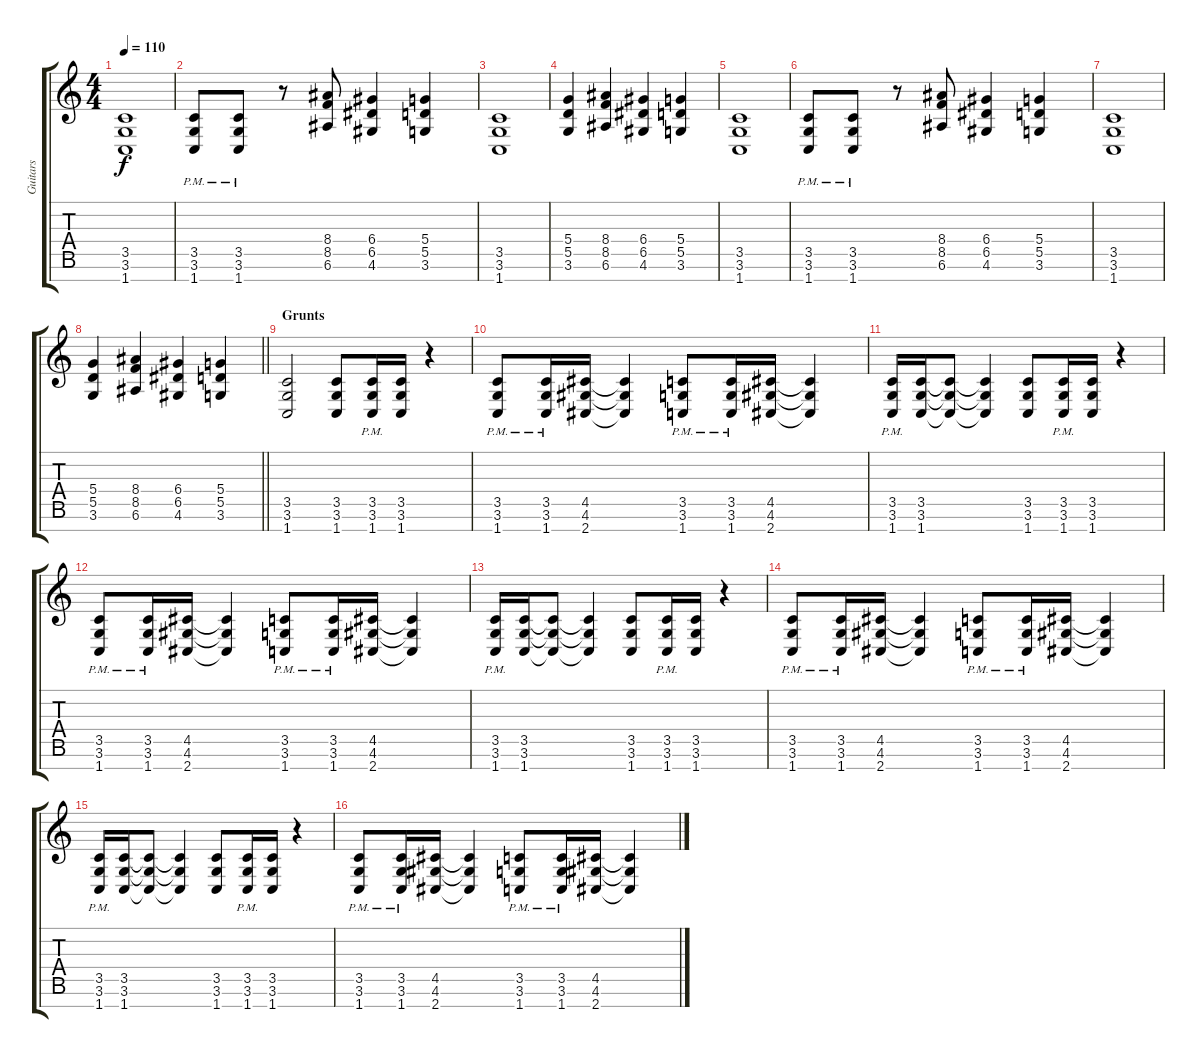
\track ("Guitars" "Guitars") {instrument distortionguitar}
\staff {score tabs}
\tuning (E4 B3 G3 D3 A2 E2 B1) {hide}
\ts (4 4)
\section ("" "")
\tempo 110
\clef g2
\ks c
(3.5 3.6 1.7).1{dy f instrument distortionguitar} |
(3.5{pm} 3.6{pm} 1.7{pm}).8 (3.5{pm} 3.6{pm} 1.7{pm}).8 r.8 (8.4 8.5 6.6).8 (6.4 6.5 4.6).4 (5.4 5.5 3.6).4 |
(3.5 3.6 1.7).1 |
(5.4 5.5 3.6).4 (8.4 8.5 6.6).4 (6.4 6.5 4.6).4 (5.4 5.5 3.6).4 |
(3.5 3.6 1.7).1 |
(3.5{pm} 3.6{pm} 1.7{pm}).8 (3.5{pm} 3.6{pm} 1.7{pm}).8 r.8 (8.4 8.5 6.6).8 (6.4 6.5 4.6).4 (5.4 5.5 3.6).4 |
(3.5 3.6 1.7).1 |
\barLineRight lightlight
(5.4 5.5 3.6).4 (8.4 8.5 6.6).4 (6.4 6.5 4.6).4 (5.4 5.5 3.6).4 |
\section ("" "Grunts")
(3.5 3.6 1.7).2 (3.5 3.6 1.7).8 (3.5{pm} 3.6{pm} 1.7{pm}).16 (3.5 3.6 1.7).16 r.4 |
(3.5{pm} 3.6{pm} 1.7{pm}).8 (3.5{pm} 3.6{pm} 1.7{pm}).16 (4.5 4.6 2.7).16 (4.5{t} 4.6{t} 2.7{t}).4 (3.5{pm} 3.6{pm} 1.7{pm}).8 (3.5{pm} 3.6{pm} 1.7{pm}).16 (4.5 4.6 2.7).16 (4.5{t} 4.6{t} 2.7{t}).4 |
(3.5{pm} 3.6{pm} 1.7{pm}).16 (3.5 3.6 1.7).16 (3.5{t} 3.6{t} 1.7{t}).8 (3.5{t} 3.6{t} 1.7{t}).4 (3.5 3.6 1.7).8 (3.5{pm} 3.6{pm} 1.7{pm}).16 (3.5 3.6 1.7).16 r.4 |
(3.5{pm} 3.6{pm} 1.7{pm}).8 (3.5{pm} 3.6{pm} 1.7{pm}).16 (4.5 4.6 2.7).16 (4.5{t} 4.6{t} 2.7{t}).4 (3.5{pm} 3.6{pm} 1.7{pm}).8 (3.5{pm} 3.6{pm} 1.7{pm}).16 (4.5 4.6 2.7).16 (4.5{t} 4.6{t} 2.7{t}).4 |
(3.5{pm} 3.6{pm} 1.7{pm}).16 (3.5 3.6 1.7).16 (3.5{t} 3.6{t} 1.7{t}).8 (3.5{t} 3.6{t} 1.7{t}).4 (3.5 3.6 1.7).8 (3.5{pm} 3.6{pm} 1.7{pm}).16 (3.5 3.6 1.7).16 r.4 |
(3.5{pm} 3.6{pm} 1.7{pm}).8 (3.5{pm} 3.6{pm} 1.7{pm}).16 (4.5 4.6 2.7).16 (4.5{t} 4.6{t} 2.7{t}).4 (3.5{pm} 3.6{pm} 1.7{pm}).8 (3.5{pm} 3.6{pm} 1.7{pm}).16 (4.5 4.6 2.7).16 (4.5{t} 4.6{t} 2.7{t}).4 |
(3.5{pm} 3.6{pm} 1.7{pm}).16 (3.5 3.6 1.7).16 (3.5{t} 3.6{t} 1.7{t}).8 (3.5{t} 3.6{t} 1.7{t}).4 (3.5 3.6 1.7).8 (3.5{pm} 3.6{pm} 1.7{pm}).16 (3.5 3.6 1.7).16 r.4 |
(3.5{pm} 3.6{pm} 1.7{pm}).8 (3.5{pm} 3.6{pm} 1.7{pm}).16 (4.5 4.6 2.7).16 (4.5{t} 4.6{t} 2.7{t}).4 (3.5{pm} 3.6{pm} 1.7{pm}).8 (3.5{pm} 3.6{pm} 1.7{pm}).16 (4.5 4.6 2.7).16 (4.5{t} 4.6{t} 2.7{t}).4
